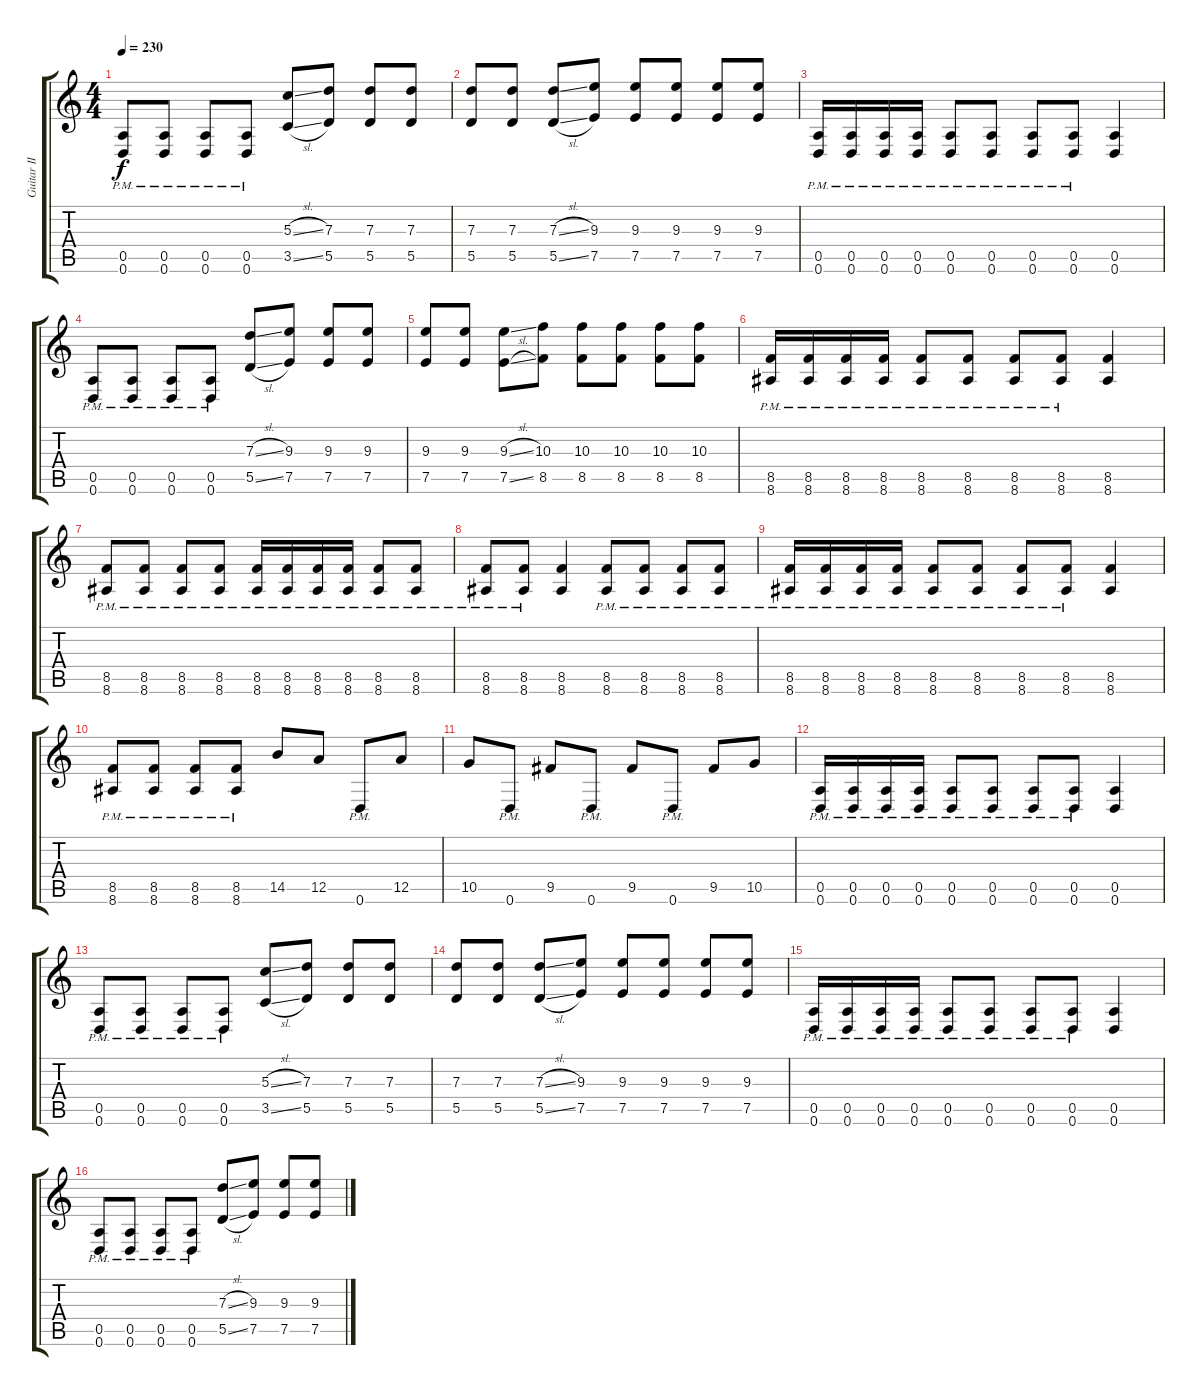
\track ("Guitar II [Eric]" "Guitar II ") {instrument distortionguitar}
\staff {score tabs}
\tuning (E4 B3 G3 D3 A2 D2) {hide}
\ts (4 4)
\tempo 230
\clef g2
\ks c
(0.5{pm} 0.6{pm}).8{dy f} (0.5{pm} 0.6{pm}).8 (0.5{pm} 0.6{pm}).8 (0.5{pm} 0.6{pm}).8 (5.3{sl} 3.5{sl}).8 (7.3 5.5).8 (7.3 5.5).8 (7.3 5.5).8 |
(7.3 5.5).8 (7.3 5.5).8 (7.3{sl} 5.5{sl}).8 (9.3 7.5).8 (9.3 7.5).8 (9.3 7.5).8 (9.3 7.5).8 (9.3 7.5).8 |
(0.5{pm} 0.6{pm}).16 (0.5{pm} 0.6{pm}).16 (0.5{pm} 0.6{pm}).16 (0.5{pm} 0.6{pm}).16 (0.5{pm} 0.6{pm}).8 (0.5{pm} 0.6{pm}).8 (0.5{pm} 0.6{pm}).8 (0.5{pm} 0.6{pm}).8 (0.5 0.6).4 |
(0.5{pm} 0.6{pm}).8 (0.5{pm} 0.6{pm}).8 (0.5{pm} 0.6{pm}).8 (0.5{pm} 0.6{pm}).8 (7.3{sl} 5.5{sl}).8 (9.3 7.5).8 (9.3 7.5).8 (9.3 7.5).8 |
(9.3 7.5).8 (9.3 7.5).8 (9.3{sl} 7.5{sl}).8 (10.3 8.5).8 (10.3 8.5).8 (10.3 8.5).8 (10.3 8.5).8 (10.3 8.5).8 |
(8.5{pm} 8.6{pm}).16 (8.5{pm} 8.6{pm}).16 (8.5{pm} 8.6{pm}).16 (8.5{pm} 8.6{pm}).16 (8.5{pm} 8.6{pm}).8 (8.5{pm} 8.6{pm}).8 (8.5{pm} 8.6{pm}).8 (8.5{pm} 8.6{pm}).8 (8.5 8.6).4 |
(8.5{pm} 8.6{pm}).8 (8.5{pm} 8.6{pm}).8 (8.5{pm} 8.6{pm}).8 (8.5{pm} 8.6{pm}).8 (8.5{pm} 8.6{pm}).16 (8.5{pm} 8.6{pm}).16 (8.5{pm} 8.6{pm}).16 (8.5{pm} 8.6{pm}).16 (8.5{pm} 8.6{pm}).8 (8.5{pm} 8.6{pm}).8 |
(8.5{pm} 8.6{pm}).8 (8.5{pm} 8.6{pm}).8 (8.5 8.6).4 (8.5{pm} 8.6{pm}).8 (8.5{pm} 8.6{pm}).8 (8.5{pm} 8.6{pm}).8 (8.5{pm} 8.6{pm}).8 |
(8.5{pm} 8.6{pm}).16 (8.5{pm} 8.6{pm}).16 (8.5{pm} 8.6{pm}).16 (8.5{pm} 8.6{pm}).16 (8.5{pm} 8.6{pm}).8 (8.5{pm} 8.6{pm}).8 (8.5{pm} 8.6{pm}).8 (8.5{pm} 8.6{pm}).8 (8.5 8.6).4 |
(8.5{pm} 8.6{pm}).8 (8.5{pm} 8.6{pm}).8 (8.5{pm} 8.6{pm}).8 (8.5{pm} 8.6{pm}).8 14.5.8 12.5.8 0.6{pm}.8 12.5.8 |
10.5.8 0.6{pm}.8 9.5.8 0.6{pm}.8 9.5.8 0.6{pm}.8 9.5.8 10.5.8 |
(0.5{pm} 0.6{pm}).16 (0.5{pm} 0.6{pm}).16 (0.5{pm} 0.6{pm}).16 (0.5{pm} 0.6{pm}).16 (0.5{pm} 0.6{pm}).8 (0.5{pm} 0.6{pm}).8 (0.5{pm} 0.6{pm}).8 (0.5{pm} 0.6{pm}).8 (0.5 0.6).4 |
(0.5{pm} 0.6{pm}).8 (0.5{pm} 0.6{pm}).8 (0.5{pm} 0.6{pm}).8 (0.5{pm} 0.6{pm}).8 (5.3{sl} 3.5{sl}).8 (7.3 5.5).8 (7.3 5.5).8 (7.3 5.5).8 |
(7.3 5.5).8 (7.3 5.5).8 (7.3{sl} 5.5{sl}).8 (9.3 7.5).8 (9.3 7.5).8 (9.3 7.5).8 (9.3 7.5).8 (9.3 7.5).8 |
(0.5{pm} 0.6{pm}).16 (0.5{pm} 0.6{pm}).16 (0.5{pm} 0.6{pm}).16 (0.5{pm} 0.6{pm}).16 (0.5{pm} 0.6{pm}).8 (0.5{pm} 0.6{pm}).8 (0.5{pm} 0.6{pm}).8 (0.5{pm} 0.6{pm}).8 (0.5 0.6).4 |
(0.5{pm} 0.6{pm}).8 (0.5{pm} 0.6{pm}).8 (0.5{pm} 0.6{pm}).8 (0.5{pm} 0.6{pm}).8 (7.3{sl} 5.5{sl}).8 (9.3 7.5).8 (9.3 7.5).8 (9.3 7.5).8
